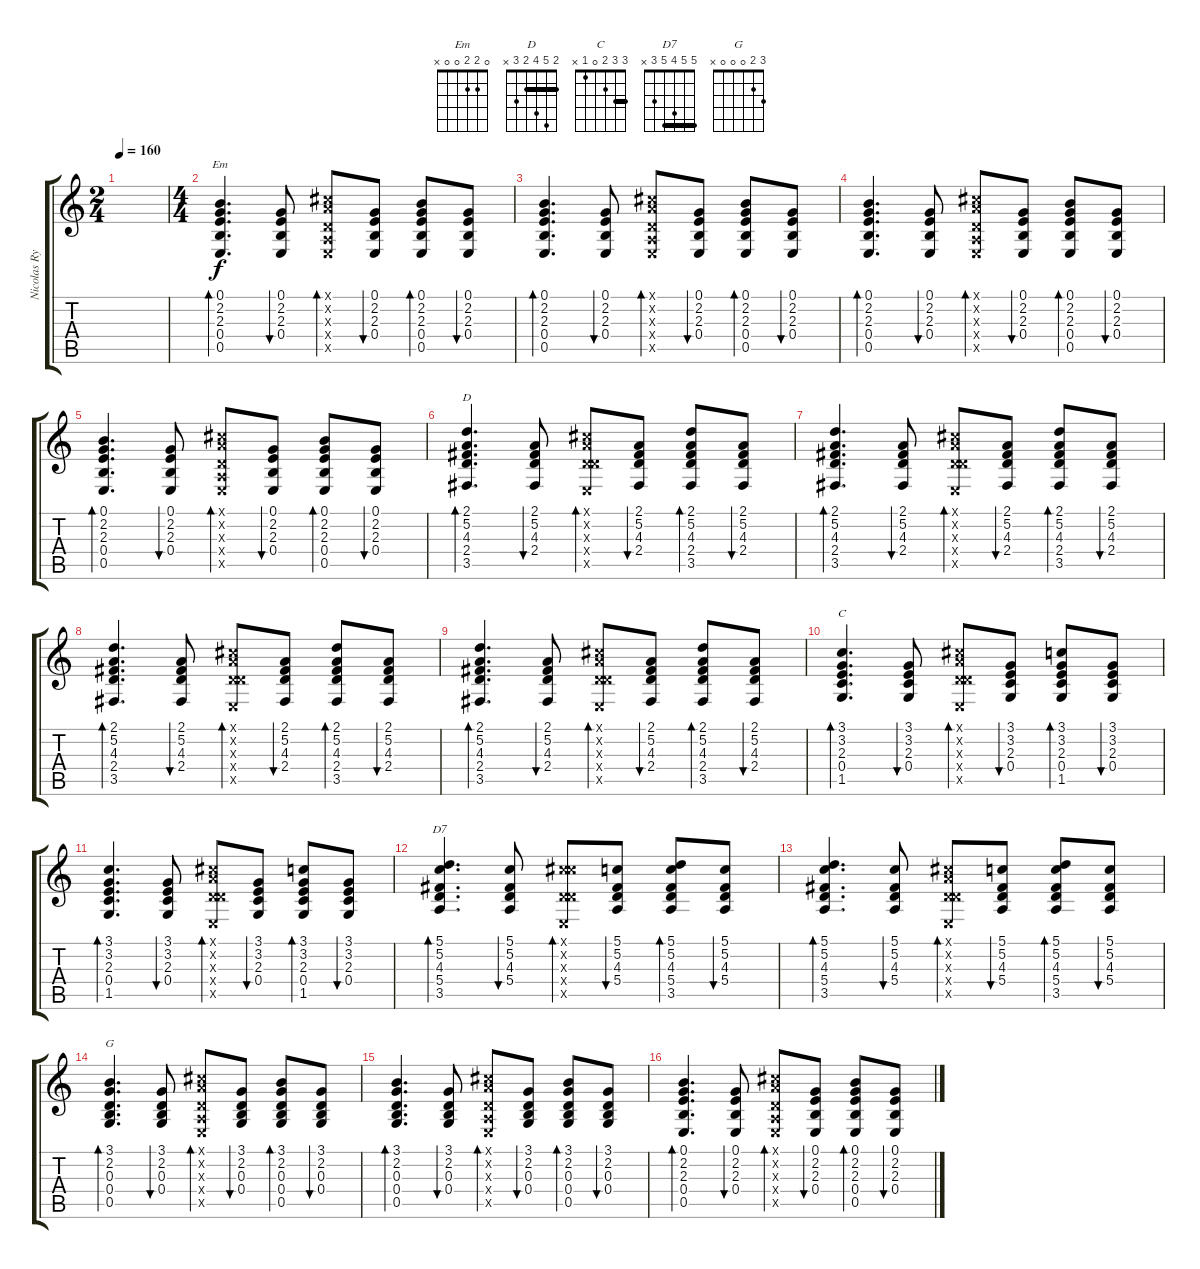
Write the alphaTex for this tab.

\track ("Nicolas Rythm" "Nicolas Ry") {instrument acousticguitarnylon}
\staff {score tabs}
\tuning (E2 A2 D3 G3 B3 E4) {hide}
\chord ("Em" 0 2 2 0 0 x)
\chord ("D" 2 5 4 2 3 x) {barre 2}
\chord ("C" 3 3 2 0 1 x) {barre 3}
\chord ("D7" 5 5 4 5 3 x) {barre 5}
\chord ("G" 3 2 0 0 0 x)
\ts (2 4)
\tempo 160
\clef g2
\ks c
|
\ts (4 4)
(0.1 2.2 2.3 0.4 0.5).4{d bd 60 ch "Em"} (0.1 2.2 2.3 0.4).8{bu 60} (0.1{x} 0.2{x} 0.3{x} 2.4{x} 2.5{x}).8{bd 60} (0.1 2.2 2.3 0.4).8{bu 60} (0.1 2.2 2.3 0.4 0.5).8{bd 60} (0.1 2.2 2.3 0.4).8{bu 60} |
(0.1 2.2 2.3 0.4 0.5).4{d bd 60} (0.1 2.2 2.3 0.4).8{bu 60} (0.1{x} 0.2{x} 0.3{x} 2.4{x} 2.5{x}).8{bd 60} (0.1 2.2 2.3 0.4).8{bu 60} (0.1 2.2 2.3 0.4 0.5).8{bd 60} (0.1 2.2 2.3 0.4).8{bu 60} |
(0.1 2.2 2.3 0.4 0.5).4{d bd 60} (0.1 2.2 2.3 0.4).8{bu 60} (0.1{x} 0.2{x} 0.3{x} 2.4{x} 2.5{x}).8{bd 60} (0.1 2.2 2.3 0.4).8{bu 60} (0.1 2.2 2.3 0.4 0.5).8{bd 60} (0.1 2.2 2.3 0.4).8{bu 60} |
(0.1 2.2 2.3 0.4 0.5).4{d bd 60} (0.1 2.2 2.3 0.4).8{bu 60} (0.1{x} 0.2{x} 0.3{x} 2.4{x} 2.5{x}).8{bd 60} (0.1 2.2 2.3 0.4).8{bu 60} (0.1 2.2 2.3 0.4 0.5).8{bd 60} (0.1 2.2 2.3 0.4).8{bu 60} |
(2.1 5.2 4.3 2.4 3.5).4{d bd 60 ch "D"} (2.1 5.2 4.3 2.4).8{bu 60} (0.1{x} 5.2{x} 0.3{x} 2.4{x} 2.5{x}).8{bd 60} (2.1 5.2 4.3 2.4).8{bu 60} (2.1 5.2 4.3 2.4 3.5).8{bd 60} (2.1 5.2 4.3 2.4).8{bu 60} |
(2.1 5.2 4.3 2.4 3.5).4{d bd 60} (2.1 5.2 4.3 2.4).8{bu 60} (0.1{x} 5.2{x} 0.3{x} 2.4{x} 2.5{x}).8{bd 60} (2.1 5.2 4.3 2.4).8{bu 60} (2.1 5.2 4.3 2.4 3.5).8{bd 60} (2.1 5.2 4.3 2.4).8{bu 60} |
(2.1 5.2 4.3 2.4 3.5).4{d bd 60} (2.1 5.2 4.3 2.4).8{bu 60} (0.1{x} 5.2{x} 0.3{x} 2.4{x} 2.5{x}).8{bd 60} (2.1 5.2 4.3 2.4).8{bu 60} (2.1 5.2 4.3 2.4 3.5).8{bd 60} (2.1 5.2 4.3 2.4).8{bu 60} |
(2.1 5.2 4.3 2.4 3.5).4{d bd 60} (2.1 5.2 4.3 2.4).8{bu 60} (0.1{x} 5.2{x} 0.3{x} 2.4{x} 2.5{x}).8{bd 60} (2.1 5.2 4.3 2.4).8{bu 60} (2.1 5.2 4.3 2.4 3.5).8{bd 60} (2.1 5.2 4.3 2.4).8{bu 60} |
(3.1 3.2 2.3 0.4 1.5).4{d bd 60 ch "C"} (3.1 3.2 2.3 0.4).8{bu 60} (0.1{x} 5.2{x} 0.3{x} 2.4{x} 2.5{x}).8{bd 60} (3.1 3.2 2.3 0.4).8{bu 60} (3.1 3.2 2.3 0.4 1.5).8{bd 60} (3.1 3.2 2.3 0.4).8{bu 60} |
(3.1 3.2 2.3 0.4 1.5).4{d bd 60} (3.1 3.2 2.3 0.4).8{bu 60} (0.1{x} 5.2{x} 0.3{x} 2.4{x} 2.5{x}).8{bd 60} (3.1 3.2 2.3 0.4).8{bu 60} (3.1 3.2 2.3 0.4 1.5).8{bd 60} (3.1 3.2 2.3 0.4).8{bu 60} |
(5.1 5.2 4.3 5.4 3.5).4{d bd 60 ch "D7"} (5.1 5.2 4.3 5.4).8{bu 60} (0.1{x} 5.2{x} 0.3{x} 5.4{x} 2.5{x}).8{bd 60} (5.1 5.2 4.3 5.4).8{bu 60} (5.1 5.2 4.3 5.4 3.5).8{bd 60} (5.1 5.2 4.3 5.4).8{bu 60} |
(5.1 5.2 4.3 5.4 3.5).4{d bd 60} (5.1 5.2 4.3 5.4).8{bu 60} (0.1{x} 5.2{x} 0.3{x} 2.4{x} 2.5{x}).8{bd 60} (5.1 5.2 4.3 5.4).8{bu 60} (5.1 5.2 4.3 5.4 3.5).8{bd 60} (5.1 5.2 4.3 5.4).8{bu 60} |
(3.1 2.2 0.3 0.4 0.5).4{d bd 60 ch "G"} (3.1 2.2 0.3 0.4).8{bu 60} (0.1{x} 0.2{x} 0.3{x} 2.4{x} 2.5{x}).8{bd 60} (3.1 2.2 0.3 0.4).8{bu 60} (3.1 2.2 0.3 0.4 0.5).8{bd 60} (3.1 2.2 0.3 0.4).8{bu 60} |
(3.1 2.2 0.3 0.4 0.5).4{d bd 60} (3.1 2.2 0.3 0.4).8{bu 60} (0.1{x} 0.2{x} 0.3{x} 2.4{x} 2.5{x}).8{bd 60} (3.1 2.2 0.3 0.4).8{bu 60} (3.1 2.2 0.3 0.4 0.5).8{bd 60} (3.1 2.2 0.3 0.4).8{bu 60} |
(0.1 2.2 2.3 0.4 0.5).4{d bd 60} (0.1 2.2 2.3 0.4).8{bu 60} (0.1{x} 0.2{x} 0.3{x} 2.4{x} 2.5{x}).8{bd 60} (0.1 2.2 2.3 0.4).8{bu 60} (0.1 2.2 2.3 0.4 0.5).8{bd 60} (0.1 2.2 2.3 0.4).8{bu 60}
